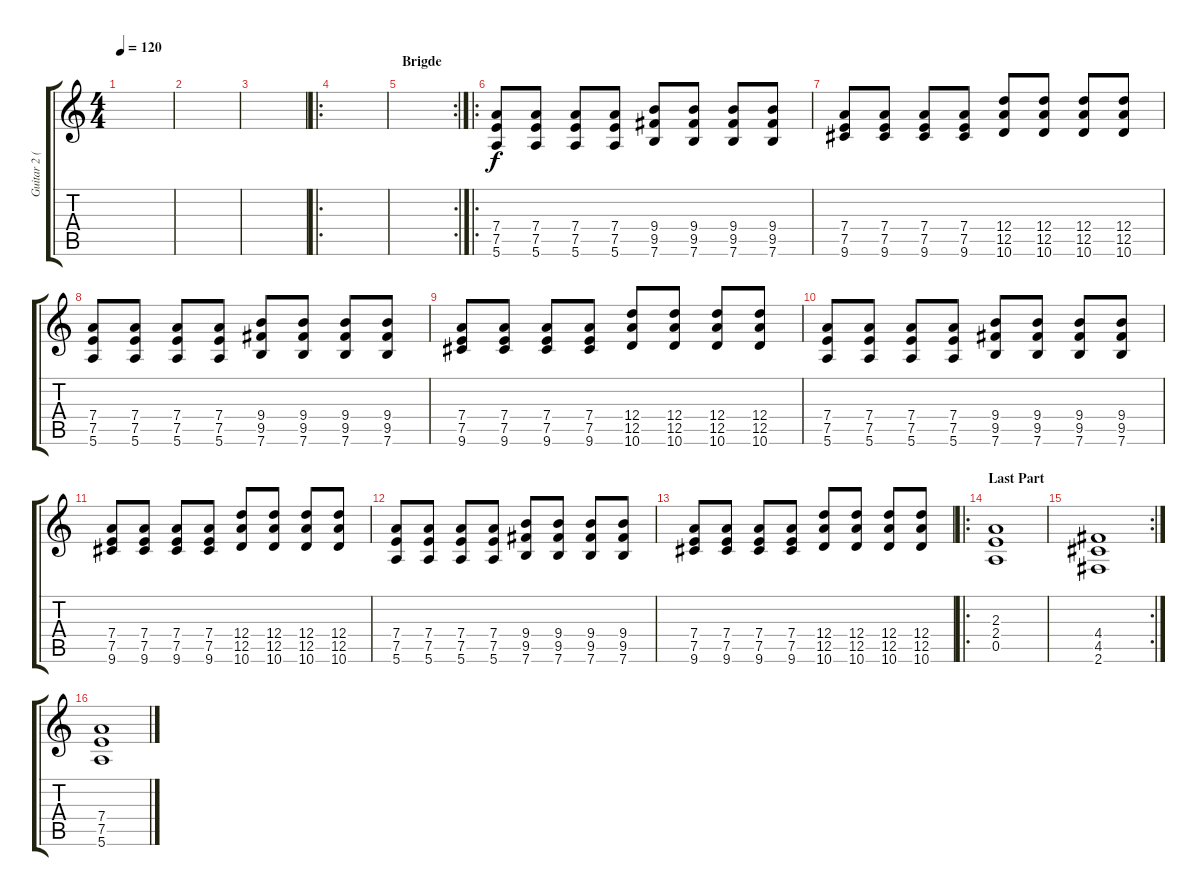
\track ("Guitar 2 (Just Support)" "Guitar 2 (") {instrument distortionguitar}
\staff {score tabs}
\tuning (E4 B3 G3 D3 A2 E2) {hide}
\ts (4 4)
\tempo 120
\clef g2
\ks c
|
|
|
\ro
|
\rc 2
\section ("" "Brigde")
|
\ro
(7.4 7.5 5.6).8 (7.4 7.5 5.6).8 (7.4 7.5 5.6).8 (7.4 7.5 5.6).8 (9.4 9.5 7.6).8 (9.4 9.5 7.6).8 (9.4 9.5 7.6).8 (9.4 9.5 7.6).8 |
(7.4 7.5 9.6).8 (7.4 7.5 9.6).8 (7.4 7.5 9.6).8 (7.4 7.5 9.6).8 (12.4 12.5 10.6).8 (12.4 12.5 10.6).8 (12.4 12.5 10.6).8 (12.4 12.5 10.6).8 |
(7.4 7.5 5.6).8 (7.4 7.5 5.6).8 (7.4 7.5 5.6).8 (7.4 7.5 5.6).8 (9.4 9.5 7.6).8 (9.4 9.5 7.6).8 (9.4 9.5 7.6).8 (9.4 9.5 7.6).8 |
(7.4 7.5 9.6).8 (7.4 7.5 9.6).8 (7.4 7.5 9.6).8 (7.4 7.5 9.6).8 (12.4 12.5 10.6).8 (12.4 12.5 10.6).8 (12.4 12.5 10.6).8 (12.4 12.5 10.6).8 |
(7.4 7.5 5.6).8 (7.4 7.5 5.6).8 (7.4 7.5 5.6).8 (7.4 7.5 5.6).8 (9.4 9.5 7.6).8 (9.4 9.5 7.6).8 (9.4 9.5 7.6).8 (9.4 9.5 7.6).8 |
(7.4 7.5 9.6).8 (7.4 7.5 9.6).8 (7.4 7.5 9.6).8 (7.4 7.5 9.6).8 (12.4 12.5 10.6).8 (12.4 12.5 10.6).8 (12.4 12.5 10.6).8 (12.4 12.5 10.6).8 |
(7.4 7.5 5.6).8 (7.4 7.5 5.6).8 (7.4 7.5 5.6).8 (7.4 7.5 5.6).8 (9.4 9.5 7.6).8 (9.4 9.5 7.6).8 (9.4 9.5 7.6).8 (9.4 9.5 7.6).8 |
(7.4 7.5 9.6).8 (7.4 7.5 9.6).8 (7.4 7.5 9.6).8 (7.4 7.5 9.6).8 (12.4 12.5 10.6).8 (12.4 12.5 10.6).8 (12.4 12.5 10.6).8 (12.4 12.5 10.6).8 |
\ro
\section ("" "Last Part")
(2.3 2.4 0.5).1 |
\rc 2
(4.4 4.5 2.6).1 |
(7.4 7.5 5.6).1
